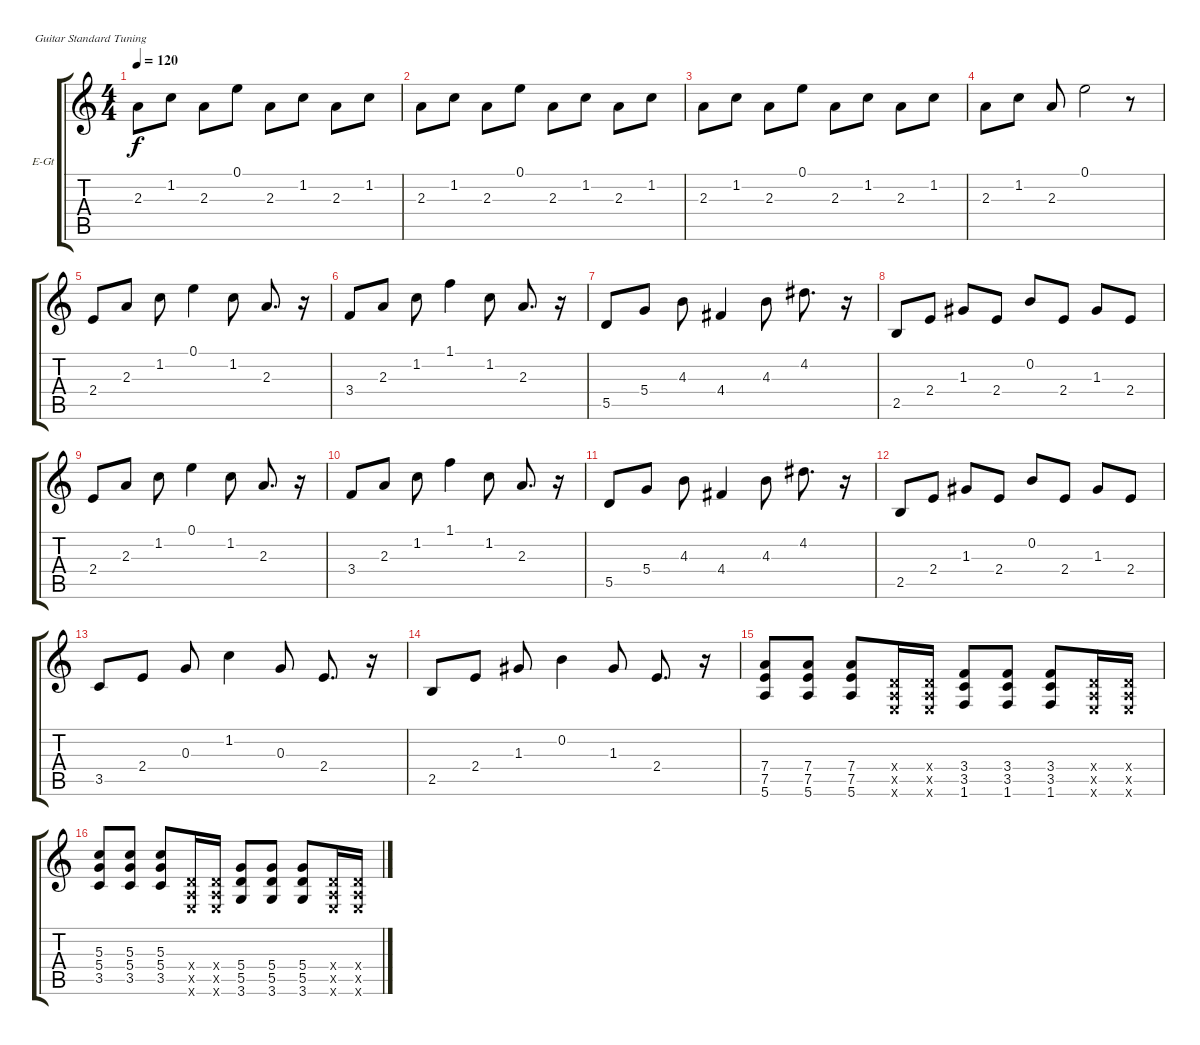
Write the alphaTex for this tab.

\bracketExtendMode groupsimilarinstruments
\firstSystemTrackNameOrientation horizontal
\otherSystemsTrackNameOrientation horizontal
\track ("Egor Letov" "E-Gt") {instrument distortionguitar}
\staff {score tabs}
\tuning (E4 B3 G3 D3 A2 E2)
\ts (4 4)
\tempo 120
\clef g2
\ks c
2.3.8{dy f instrument distortionguitar} 1.2.8 2.3.8 0.1.8 2.3.8 1.2.8 2.3.8 1.2.8 |
2.3.8 1.2.8 2.3.8 0.1.8 2.3.8 1.2.8 2.3.8 1.2.8 |
2.3.8 1.2.8 2.3.8 0.1.8 2.3.8 1.2.8 2.3.8 1.2.8 |
2.3.8 1.2.8 2.3.8 0.1.2 r.8 |
2.4.8 2.3.8 1.2.8 0.1.4 1.2.8 2.3.8{d} r.16 |
3.4.8 2.3.8 1.2.8 1.1.4 1.2.8 2.3.8{d} r.16 |
5.5.8 5.4.8 4.3.8 4.4.4 4.3.8 4.2.8{d} r.16 |
2.5.8 2.4.8 1.3.8 2.4.8 0.2.8 2.4.8 1.3.8 2.4.8 |
2.4.8 2.3.8 1.2.8 0.1.4 1.2.8 2.3.8{d} r.16 |
3.4.8 2.3.8 1.2.8 1.1.4 1.2.8 2.3.8{d} r.16 |
5.5.8 5.4.8 4.3.8 4.4.4 4.3.8 4.2.8{d} r.16 |
2.5.8 2.4.8 1.3.8 2.4.8 0.2.8 2.4.8 1.3.8 2.4.8 |
3.5.8 2.4.8 0.3.8 1.2.4 0.3.8 2.4.8{d} r.16 |
2.5.8 2.4.8 1.3.8 0.2.4 1.3.8 2.4.8{d} r.16 |
(7.4 7.5 5.6).8 (7.4 7.5 5.6).8 (7.4 7.5 5.6).8 (0.4{x} 0.5{x} 0.6{x}).16 (0.4{x} 0.5{x} 0.6{x}).16 (3.4 3.5 1.6).8 (3.4 3.5 1.6).8 (3.4 3.5 1.6).8 (0.4{x} 0.5{x} 0.6{x}).16 (0.4{x} 0.5{x} 0.6{x}).16 |
(5.3 5.4 3.5).8 (5.3 5.4 3.5).8 (5.3 5.4 3.5).8 (0.4{x} 0.5{x} 0.6{x}).16 (0.4{x} 0.5{x} 0.6{x}).16 (5.4 5.5 3.6).8 (5.4 5.5 3.6).8 (5.4 5.5 3.6).8 (0.4{x} 0.5{x} 0.6{x}).16 (0.4{x} 0.5{x} 0.6{x}).16
